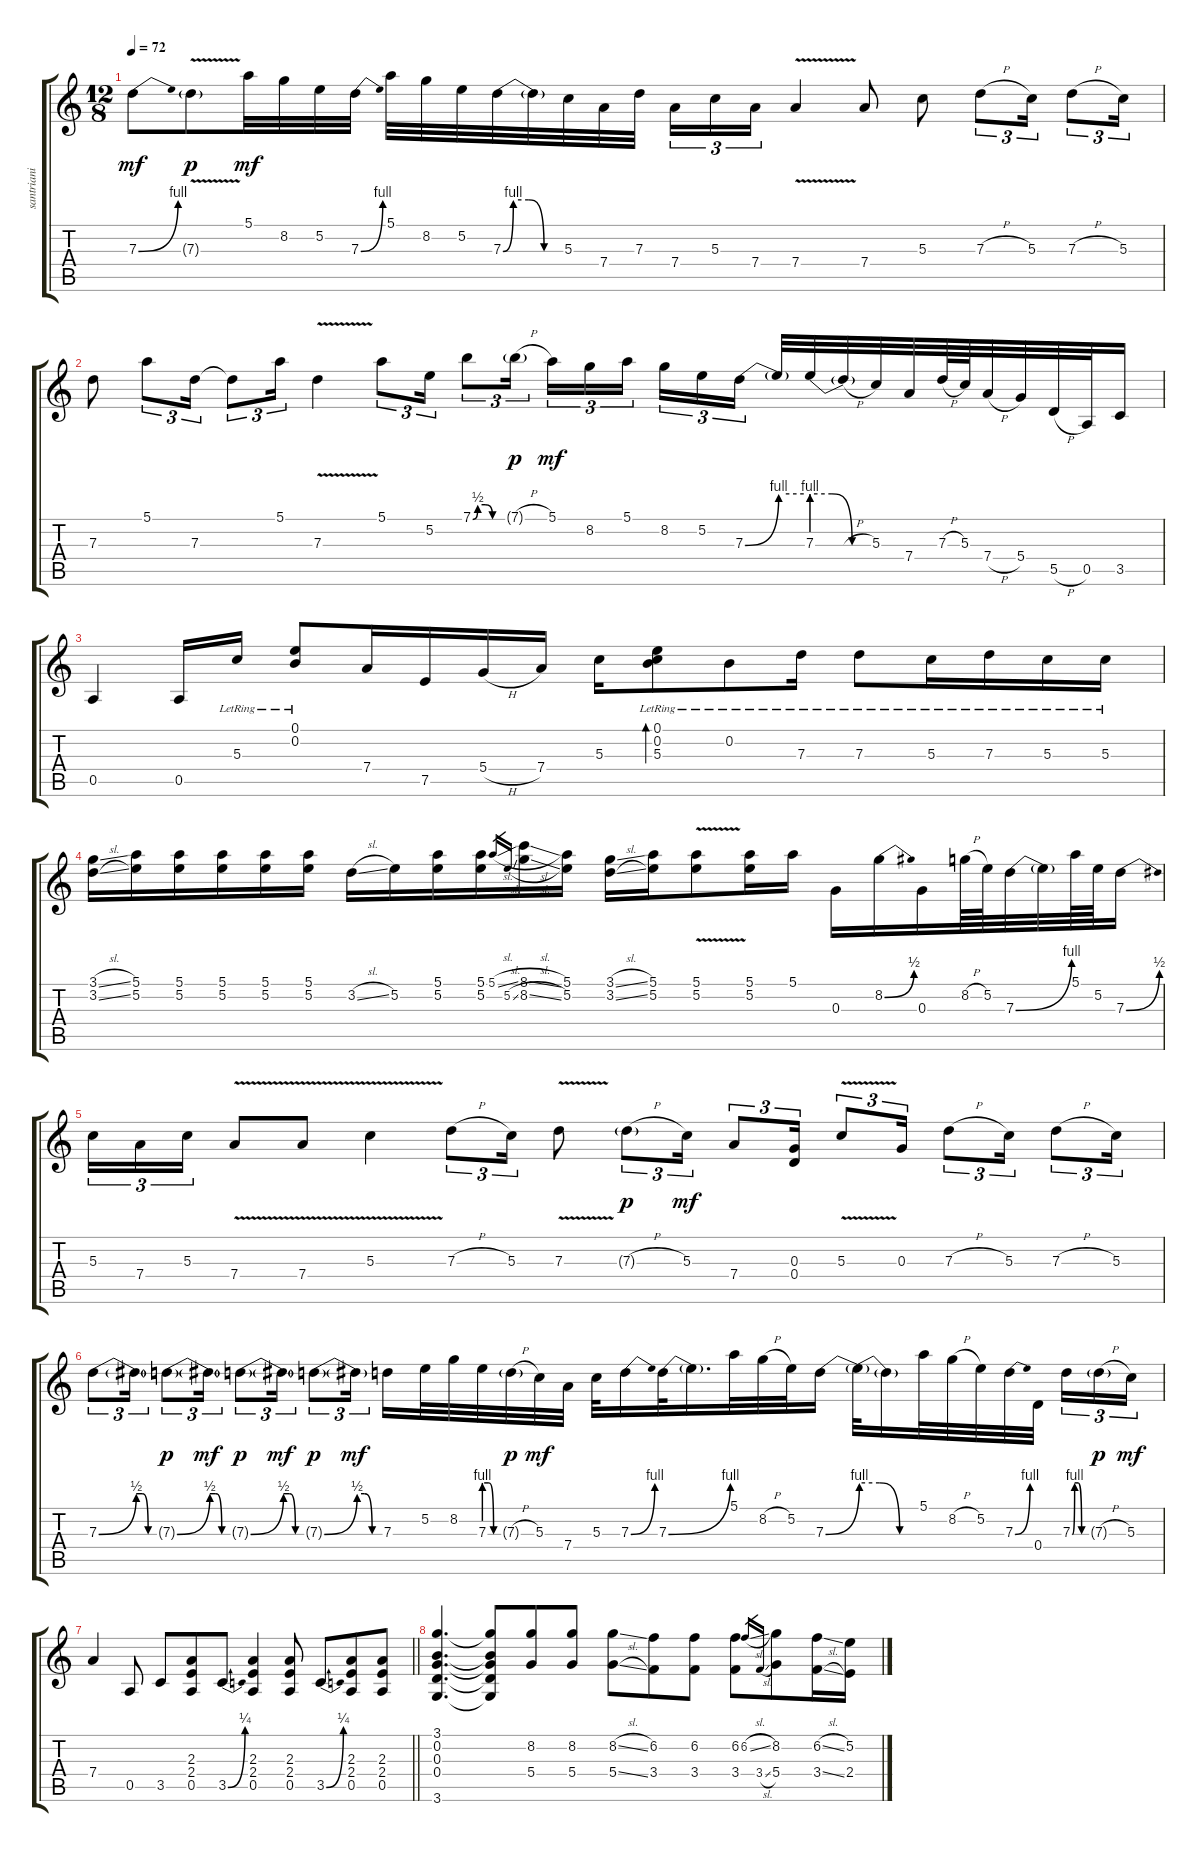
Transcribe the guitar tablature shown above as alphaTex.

\track ("santriani" "santriani") {instrument overdrivenguitar}
\staff {score tabs}
\tuning (E4 B3 G3 D3 A2 E2) {hide}
\ts (12 8)
\tempo 72
\clef g2
\ks c
7.3{be (bend 0 0 60 4)}.8{dy mf} 7.3{v g}.8{dy p} 5.1.32{dy mf} 8.2.32 5.2.32 7.3{be (bend 0 0 60 4)}.32 5.1.32 8.2.32 5.2.32 7.3{be (custom 0 0 10 4 25 4 40 0 60 0)}.32 7.3{t}.32 5.3.32 7.4.32 7.3.32{beam splitsecondary} 7.4.16{tu (3 2)} 5.3.16{tu (3 2)} 7.4.16{tu (3 2)} 7.4{v}.4 7.4.8 5.3.8 7.3{h}.8{tu (3 2)} 5.3.16{tu (3 2)} 7.3{h}.8{tu (3 2)} 5.3.16{tu (3 2)} |
7.3.8 5.1.8{tu (3 2)} 7.3.16{tu (3 2)} 7.3{t}.8{tu (3 2)} 5.1.16{tu (3 2)} 7.3{v}.4 5.1.8{tu (3 2)} 5.2.16{tu (3 2)} 7.1{be (custom 0 0 10 2 25 2 40 0 60 0)}.8{tu (3 2)} 7.1{h g}.16{tu (3 2) dy p beam splitsecondary} 5.1.16{tu (3 2) dy mf} 8.2.16{tu (3 2)} 5.1.16{tu (3 2) beam splitsecondary} 8.2.16{tu (3 2)} 5.2.16{tu (3 2)} 7.3{be (bend 0 0 60 4)}.16{tu (3 2)} 7.3{be (hold 0 4 60 4) t}.32 7.3{be (custom 0 4 20 4 40 0 60 0)}.32 7.3{h t}.32 5.3.32 7.4.32 7.3{h}.64 5.3.64 7.4{h}.32 5.4.32 5.5{h}.32 0.5.32 3.5.16 |
0.5.4 0.5.16 5.3{lr}.16 (0.1{lr} 0.2{lr}).8 7.4.16 7.5.16 5.4{h}.16 7.4.16 5.3.16 (0.1{lr} 0.2{lr} 5.3{lr}).8{bd 30} 0.2{lr}.8 7.3{lr}.16 7.3{lr}.8 5.3{lr}.16 7.3{lr}.16 5.3{lr}.16 5.3{lr}.16 |
(3.1{sl} 3.2{sl}).16 (5.1 5.2).16 (5.1 5.2).16 (5.1 5.2).16 (5.1 5.2).16 (5.1 5.2).16 3.2{sl}.16 5.2.16 (5.1 5.2).16 (5.1 5.2).16 5.1{sl}.16{gr} 5.2{sl}.16{gr} (8.1{sl} 8.2{sl}).16 (5.1 5.2).16 (3.1{sl} 3.2{sl}).16 (5.1 5.2).16 (5.1{v} 5.2{v}).8 (5.1 5.2).16 5.1.16 0.3.16 8.2{be (bend 0 0 60 2)}.16 0.3.16 8.2{h}.64 5.2.64 7.3{be (bend 0 0 60 4)}.32 7.3{t}.32 5.1.64 5.2.64 7.3{be (bend 0 0 60 2)}.16 |
5.3.16{tu (3 2)} 7.4.16{tu (3 2)} 5.3.16{tu (3 2)} 7.4{v}.8 7.4{v}.8 5.3{v}.4 7.3{h}.8{tu (3 2)} 5.3.16{tu (3 2)} 7.3{v}.8 7.3{h g}.8{tu (3 2) dy p} 5.3.16{tu (3 2) dy mf} 7.4.8{tu (3 2)} (0.3 0.4).16{tu (3 2)} 5.3{v}.8{tu (3 2)} 0.3.16{tu (3 2)} 7.3{h}.8{tu (3 2)} 5.3.16{tu (3 2)} 7.3{h}.8{tu (3 2)} 5.3.16{tu (3 2)} |
7.3{be (bend 0 0 60 2)}.8{tu (3 2)} 7.3{be (custom 0 2 20 2 40 0 60 0) t}.16{tu (3 2)} 7.3{be (bend 0 0 60 2) g}.8{tu (3 2) dy p} 7.3{be (custom 0 2 20 2 40 0 60 0) t}.16{tu (3 2) dy mf} 7.3{be (bend 0 0 60 2) g}.8{tu (3 2) dy p} 7.3{be (custom 0 2 20 2 40 0 60 0) t}.16{tu (3 2) dy mf} 7.3{be (bend 0 0 60 2) g}.8{tu (3 2) dy p} 7.3{be (custom 0 2 20 2 40 0 60 0) t}.16{tu (3 2) dy mf beam splitsecondary} 7.3.16 5.2.32 8.2.32 7.3{be (custom 0 4 20 4 40 0 60 0)}.32 7.3{h g}.32{dy p} 5.3.32{dy mf} 7.4.32 5.3.32 7.3{be (bend 0 0 60 4)}.16 7.3{be (bend 0 0 60 4)}.32 7.3{t}.16{d} 5.1.32 8.2{h}.32 5.2.32 7.3{be (bend 0 0 60 4)}.16 7.3{be (custom 0 4 20 4 40 0 60 0) t}.32 7.3{t}.16 5.1.32 8.2{h}.32 5.2.32 7.3{be (bend 0 0 60 4)}.32 0.4.32{beam splitsecondary} 7.3{be (custom 0 0 10 4 25 4 40 0 60 0)}.16{tu (3 2)} 7.3{h g}.16{tu (3 2) dy p} 5.3.16{tu (3 2) dy mf} |
\barLineRight lightlight
7.4.4 0.5.8 3.5.8 (2.3 2.4 0.5).8 3.5{be (bend 0 0 60 1)}.8 (2.3 2.4 0.5).4 (2.3 2.4 0.5).8 3.5{be (bend 0 0 60 1)}.8 (2.3 2.4 0.5).8 (2.3 2.4 0.5).8 |
(3.1 0.2 0.3 0.4 3.6).4{d} (3.1{t} 0.2{t} 0.3{t} 0.4{t} 3.6{t}).8 (8.2 5.4).8 (8.2 5.4).8 (8.2{sl} 5.4{sl}).8 (6.2 3.4).8 (6.2 3.4).8 (6.2 3.4).8 6.2{sl}.16{gr} 3.4{sl}.16{gr} (8.2 5.4).8 (6.2{sl} 3.4{sl}).16 (5.2 2.4).16
